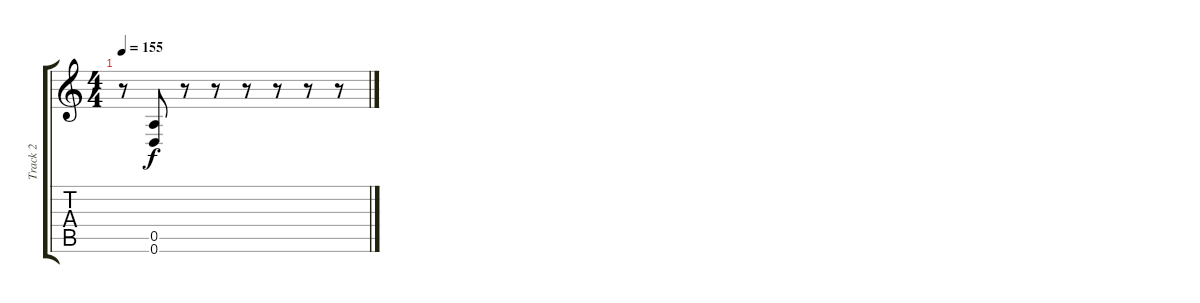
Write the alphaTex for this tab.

\track ("Track 2" "Track 2") {instrument distortionguitar}
\staff {score tabs}
\tuning (E4 B3 G3 D3 A2 D2) {hide}
\ts (4 4)
\tempo 155
\clef g2
\ks c
r.8{dy f} (0.5 0.6).8 r.8 r.8 r.8 r.8 r.8 r.8
